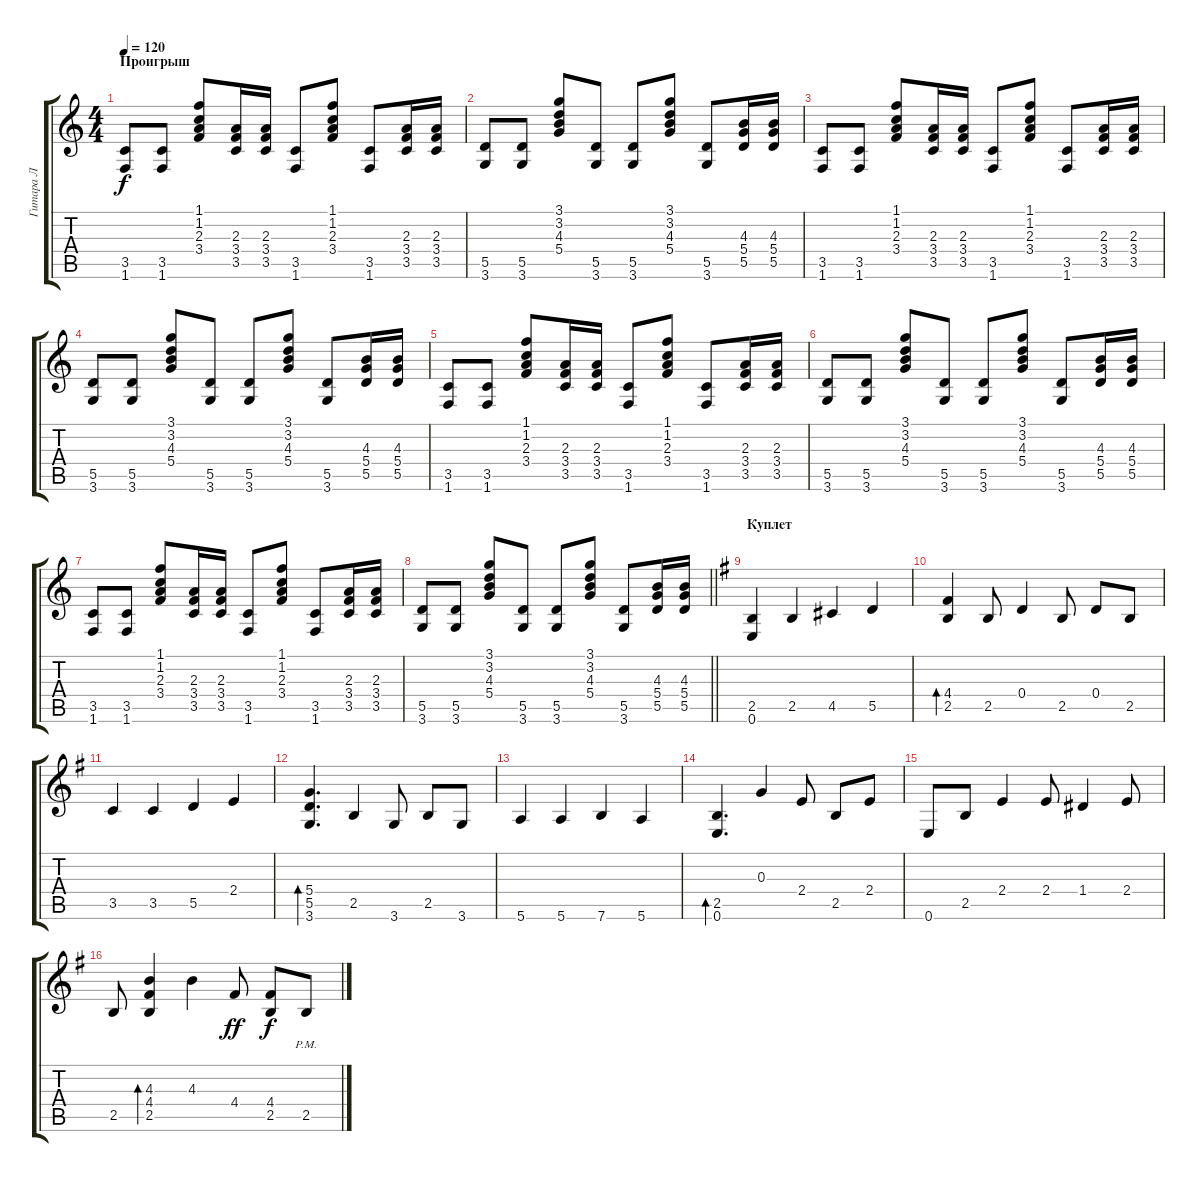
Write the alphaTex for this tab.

\track ("Гитара Л" "Гитара Л") {instrument acousticguitarsteel}
\staff {score tabs}
\tuning (E4 B3 G3 D3 A2 E2) {hide}
\ts (4 4)
\section ("" "Проигрыш")
\tempo 120
\clef g2
\ks c
(3.5 1.6).8{dy f} (3.5 1.6).8 (1.1 1.2 2.3 3.4).8 (2.3 3.4 3.5).16 (2.3 3.4 3.5).16 (3.5 1.6).8 (1.1 1.2 2.3 3.4).8 (3.5 1.6).8 (2.3 3.4 3.5).16 (2.3 3.4 3.5).16 |
(5.5 3.6).8 (5.5 3.6).8 (3.1 3.2 4.3 5.4).8 (5.5 3.6).8 (5.5 3.6).8 (3.1 3.2 4.3 5.4).8 (5.5 3.6).8 (4.3 5.4 5.5).16 (4.3 5.4 5.5).16 |
(3.5 1.6).8 (3.5 1.6).8 (1.1 1.2 2.3 3.4).8 (2.3 3.4 3.5).16 (2.3 3.4 3.5).16 (3.5 1.6).8 (1.1 1.2 2.3 3.4).8 (3.5 1.6).8 (2.3 3.4 3.5).16 (2.3 3.4 3.5).16 |
(5.5 3.6).8 (5.5 3.6).8 (3.1 3.2 4.3 5.4).8 (5.5 3.6).8 (5.5 3.6).8 (3.1 3.2 4.3 5.4).8 (5.5 3.6).8 (4.3 5.4 5.5).16 (4.3 5.4 5.5).16 |
(3.5 1.6).8 (3.5 1.6).8 (1.1 1.2 2.3 3.4).8 (2.3 3.4 3.5).16 (2.3 3.4 3.5).16 (3.5 1.6).8 (1.1 1.2 2.3 3.4).8 (3.5 1.6).8 (2.3 3.4 3.5).16 (2.3 3.4 3.5).16 |
(5.5 3.6).8 (5.5 3.6).8 (3.1 3.2 4.3 5.4).8 (5.5 3.6).8 (5.5 3.6).8 (3.1 3.2 4.3 5.4).8 (5.5 3.6).8 (4.3 5.4 5.5).16 (4.3 5.4 5.5).16 |
(3.5 1.6).8 (3.5 1.6).8 (1.1 1.2 2.3 3.4).8 (2.3 3.4 3.5).16 (2.3 3.4 3.5).16 (3.5 1.6).8 (1.1 1.2 2.3 3.4).8 (3.5 1.6).8 (2.3 3.4 3.5).16 (2.3 3.4 3.5).16 |
\barLineRight lightlight
(5.5 3.6).8 (5.5 3.6).8 (3.1 3.2 4.3 5.4).8 (5.5 3.6).8 (5.5 3.6).8 (3.1 3.2 4.3 5.4).8 (5.5 3.6).8 (4.3 5.4 5.5).16 (4.3 5.4 5.5).16 |
\section ("" "Куплет")
\ks eminor
(2.5 0.6).4 2.5.4 4.5.4 5.5.4 |
(4.4 2.5).4{bd 480} 2.5.8 0.4.4 2.5.8 0.4.8 2.5.8 |
3.5.4 3.5.4 5.5.4 2.4.4 |
(5.4 5.5 3.6).4{d bd 240} 2.5.4 3.6.8 2.5.8 3.6.8 |
5.6.4 5.6.4 7.6.4 5.6.4 |
(2.5 0.6).4{d bd 240} 0.3.4 2.4.8 2.5.8 2.4.8 |
0.6.8 2.5.8 2.4.4 2.4.8 1.4.4 2.4.8 |
2.5.8 (4.3 4.4 2.5).4{bd 480} 4.3.4 4.4.8{dy ff} (4.4 2.5).8{dy f} 2.5{pm}.8
